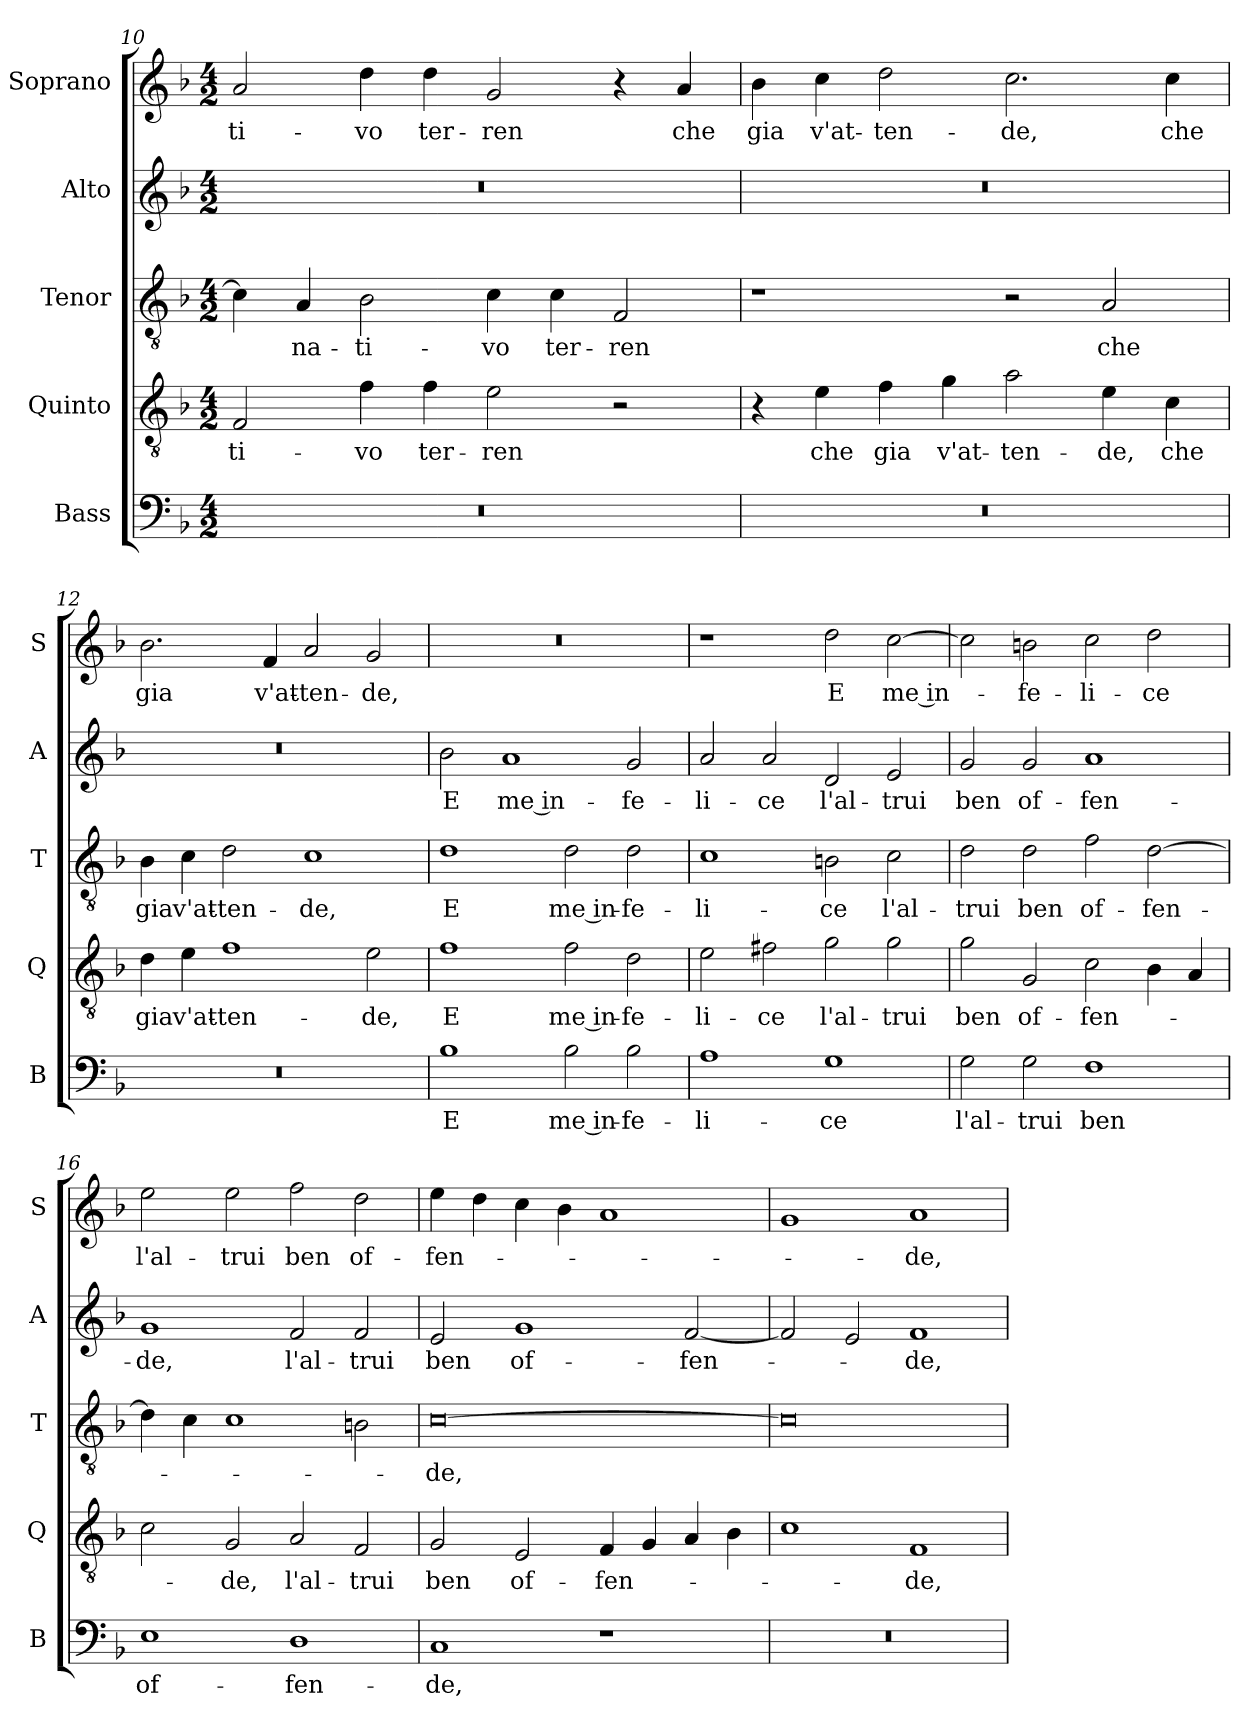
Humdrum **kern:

**kern	**text	**kern	**text	**kern	**text	**kern	**text	**kern	**text
*part5	*part5	*part4	*part4	*part3	*part3	*part2	*part2	*part1	*part1
*staff5	*staff5	*staff4	*staff4	*staff3	*staff3	*staff2	*staff2	*staff1	*staff1
*I"Bass	*	*I"Quinto	*	*I"Tenor	*	*I"Alto	*	*I"Soprano	*
*I'B	*	*I'Q	*	*I'T	*	*I'A	*	*I'S	*
*clefF4	*	*clefGv2	*	*clefGv2	*	*clefG2	*	*clefG2	*
*k[b-]	*	*k[b-]	*	*k[b-]	*	*k[b-]	*	*k[b-]	*
*F:	*	*F:	*	*F:	*	*F:	*	*F:	*
*M4/2	*	*M4/2	*	*M4/2	*	*M4/2	*	*M4/2	*
=10	=10	=10	=10	=10	=10	=10	=10	=10	=10
!	!	!	!LO:LY:b	!	!	!	!	!	!LO:LY:b
0r	.	2F/	-ti-	4c\]	.	0r	.	2a/	-ti-
!	!	!	!	!	!LO:LY:b	!	!	!	!
.	.	.	.	4A/	na-	.	.	.	.
!	!	!	!LO:LY:b	!	!LO:LY:b	!	!	!	!LO:LY:b
.	.	4f\	-vo	2B-\	-ti-	.	.	4dd\	-vo
!	!	!	!LO:LY:b	!	!	!	!	!	!LO:LY:b
.	.	4f\	ter-	.	.	.	.	4dd\	ter-
!	!	!	!LO:LY:b	!	!LO:LY:b	!	!	!	!LO:LY:b
.	.	2e\	-ren	4c\	-vo	.	.	2g/	-ren
!	!	!	!	!	!LO:LY:b	!	!	!	!
.	.	.	.	4c\	ter-	.	.	.	.
!	!	!	!	!	!LO:LY:b	!	!	!	!
.	.	2r	.	2F/	-ren	.	.	4r	.
!	!	!	!	!	!	!	!	!	!LO:LY:b
.	.	.	.	.	.	.	.	4a/	che
!!LO:LB:g=z
=11	=11	=11	=11	=11	=11	=11	=11	=11	=11
!	!	!	!	!	!	!	!	!	!LO:LY:b
0r	.	4r	.	1r	.	0r	.	4b-\	gia
!	!	!	!LO:LY:b	!	!	!	!	!	!LO:LY:b
.	.	4e\	che	.	.	.	.	4cc\	v'at-
!	!	!	!LO:LY:b	!	!	!	!	!	!LO:LY:b
.	.	4f\	gia	.	.	.	.	2dd\	-ten-
!	!	!	!LO:LY:b	!	!	!	!	!	!
.	.	4g\	v'at-	.	.	.	.	.	.
!	!	!	!LO:LY:b	!	!	!	!	!	!LO:LY:b
.	.	2a\	-ten-	2r	.	.	.	2.cc\	-de,
!	!	!	!LO:LY:b	!	!LO:LY:b	!	!	!	!
.	.	4e\	-de,	2A/	che	.	.	.	.
!	!	!	!LO:LY:b	!	!	!	!	!	!LO:LY:b
.	.	4c\	che	.	.	.	.	4cc\	che
=12	=12	=12	=12	=12	=12	=12	=12	=12	=12
!	!	!	!LO:LY:b	!	!LO:LY:b	!	!	!	!LO:LY:b
0r	.	4d\	gia	4B-\	gia	0r	.	2.b-\	gia
!	!	!	!LO:LY:b	!	!LO:LY:b	!	!	!	!
.	.	4e\	v'at-	4c\	v'at-	.	.	.	.
!	!	!	!LO:LY:b	!	!LO:LY:b	!	!	!	!
.	.	1f	-ten-	2d\	-ten-	.	.	.	.
!	!	!	!	!	!	!	!	!	!LO:LY:b
.	.	.	.	.	.	.	.	4f/	v'at-
!	!	!	!	!	!LO:LY:b	!	!	!	!LO:LY:b
.	.	.	.	1c	-de,	.	.	2a/	-ten-
!	!	!	!LO:LY:b	!	!	!	!	!	!LO:LY:b
.	.	2e\	-de,	.	.	.	.	2g/	-de,
=13	=13	=13	=13	=13	=13	=13	=13	=13	=13
!	!LO:LY:b	!	!LO:LY:b	!	!LO:LY:b	!	!LO:LY:b	!	!
1B-	E	1f	E	1d	E	2b-\	E	0r	.
!	!	!	!	!	!	!	!LO:LY:b	!	!
.	.	.	.	.	.	1a	me in-	.	.
!	!LO:LY:b	!	!LO:LY:b	!	!LO:LY:b	!	!	!	!
2B-\	me in-	2f\	me in-	2d\	me in-	.	.	.	.
!	!LO:LY:b	!	!LO:LY:b	!	!LO:LY:b	!	!LO:LY:b	!	!
2B-\	-fe-	2d\	-fe-	2d\	-fe-	2g/	-fe-	.	.
=14	=14	=14	=14	=14	=14	=14	=14	=14	=14
!	!LO:LY:b	!	!LO:LY:b	!	!LO:LY:b	!	!LO:LY:b	!	!
1A	-li-	2e\	-li-	1c	-li-	2a/	-li-	1r	.
!	!	!	!LO:LY:b	!	!	!	!LO:LY:b	!	!
.	.	2f#X\	-ce	.	.	2a/	-ce	.	.
!	!LO:LY:b	!	!LO:LY:b	!	!LO:LY:b	!	!LO:LY:b	!	!LO:LY:b
1G	-ce	2g\	l'al-	2Bn\	-ce	2d/	l'al-	2dd\	E
!	!	!	!LO:LY:b	!	!LO:LY:b	!	!LO:LY:b	!	!LO:LY:b
.	.	2g\	-trui	2c\	l'al-	2e/	-trui	[2cc\	me in-
!!LO:LB:g=z
=15	=15	=15	=15	=15	=15	=15	=15	=15	=15
!	!LO:LY:b	!	!LO:LY:b	!	!LO:LY:b	!	!LO:LY:b	!	!
2G\	l'al-	2g\	ben	2d\	-trui	2g/	ben	2cc\]	.
!	!LO:LY:b	!	!LO:LY:b	!	!LO:LY:b	!	!LO:LY:b	!	!LO:LY:b
2G\	-trui	2G/	of-	2d\	ben	2g/	of-	2bn\	-fe-
!	!LO:LY:b	!	!LO:LY:b	!	!LO:LY:b	!	!LO:LY:b	!	!LO:LY:b
1F	ben	2c\	-fen-	2f\	of-	1a	-fen-	2cc\	-li-
!	!	!	!	!	!LO:LY:b	!	!	!	!LO:LY:b
.	.	4B-\	.	[2d\	-fen-	.	.	2dd\	-ce
.	.	4A/	.	.	.	.	.	.	.
=16	=16	=16	=16	=16	=16	=16	=16	=16	=16
!	!LO:LY:b	!	!	!	!	!	!LO:LY:b	!	!LO:LY:b
1E	of-	2c\	.	4d\]	.	1g	-de,	2ee\	l'al-
.	.	.	.	4c\	.	.	.	.	.
!	!	!	!LO:LY:b	!	!	!	!	!	!LO:LY:b
.	.	2G/	-de,	1c	.	.	.	2ee\	-trui
!	!LO:LY:b	!	!LO:LY:b	!	!	!	!LO:LY:b	!	!LO:LY:b
1D	-fen-	2A/	l'al-	.	.	2f/	l'al-	2ff\	ben
!	!	!	!LO:LY:b	!	!	!	!LO:LY:b	!	!LO:LY:b
.	.	2F/	-trui	2Bn\	.	2f/	-trui	2dd\	of-
=17	=17	=17	=17	=17	=17	=17	=17	=17	=17
!	!LO:LY:b	!	!LO:LY:b	!	!LO:LY:b	!	!LO:LY:b	!	!LO:LY:b
1C	-de,	2G/	ben	[0c	-de,	2e/	ben	4ee\	-fen-
.	.	.	.	.	.	.	.	4dd\	.
!	!	!	!LO:LY:b	!	!	!	!LO:LY:b	!	!
.	.	2E/	of-	.	.	1g	of-	4cc\	.
.	.	.	.	.	.	.	.	4b-\	.
!	!	!	!LO:LY:b	!	!	!	!	!	!
1r	.	4F/	-fen-	.	.	.	.	1a	.
.	.	4G/	.	.	.	.	.	.	.
!	!	!	!	!	!	!	!LO:LY:b	!	!
.	.	4A/	.	.	.	[2f/	-fen-	.	.
.	.	4B-\	.	.	.	.	.	.	.
=18	=18	=18	=18	=18	=18	=18	=18	=18	=18
0r	.	1c	.	0c]	.	2f/]	.	1g	.
.	.	.	.	.	.	2e/	.	.	.
!	!	!	!LO:LY:b	!	!	!	!LO:LY:b	!	!LO:LY:b
.	.	1F	-de,	.	.	1f	-de,	1a	-de,
=	=	=	=	=	=	=	=	=	=
*-	*-	*-	*-	*-	*-	*-	*-	*-	*-
